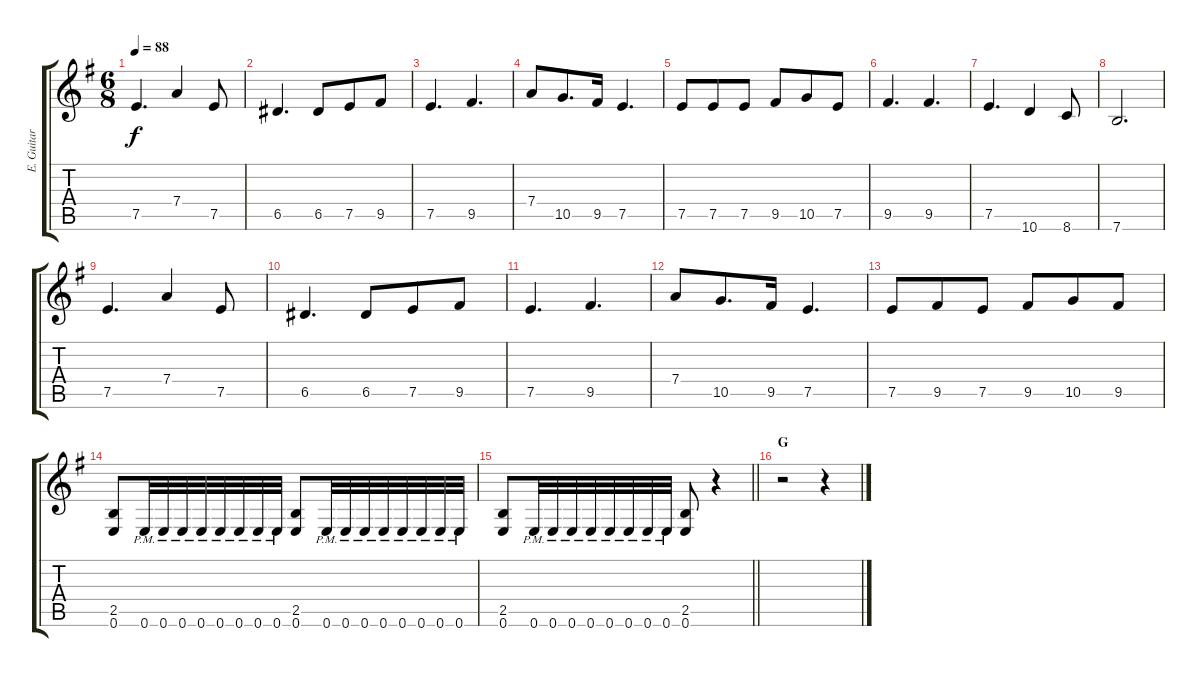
\track ("E. Guitar I" "E. Guitar ") {instrument electricguitarclean}
\staff {score tabs}
\tuning (E4 B3 G3 D3 A2 E2) {hide}
\ts (6 8)
\tempo 88
\clef g2
\ks g
7.5.4{d dy f} 7.4.4 7.5.8 |
6.5.4{d} 6.5.8 7.5.8 9.5.8 |
7.5.4{d} 9.5.4{d} |
7.4.8 10.5.8{d} 9.5.16 7.5.4{d} |
7.5.8 7.5.8 7.5.8 9.5.8 10.5.8 7.5.8 |
9.5.4{d} 9.5.4{d} |
7.5.4{d} 10.6.4 8.6.8 |
7.6.2{d} |
7.5.4{d} 7.4.4 7.5.8 |
6.5.4{d} 6.5.8 7.5.8 9.5.8 |
7.5.4{d} 9.5.4{d} |
7.4.8 10.5.8{d} 9.5.16 7.5.4{d} |
7.5.8 9.5.8 7.5.8 9.5.8 10.5.8 9.5.8 |
(2.5 0.6).8 0.6{pm}.32 0.6{pm}.32 0.6{pm}.32 0.6{pm}.32 0.6{pm}.32 0.6{pm}.32 0.6{pm}.32 0.6{pm}.32 (2.5 0.6).8 0.6{pm}.32 0.6{pm}.32 0.6{pm}.32 0.6{pm}.32 0.6{pm}.32 0.6{pm}.32 0.6{pm}.32 0.6{pm}.32 |
\barLineRight lightlight
(2.5 0.6).8 0.6{pm}.32 0.6{pm}.32 0.6{pm}.32 0.6{pm}.32 0.6{pm}.32 0.6{pm}.32 0.6{pm}.32 0.6{pm}.32 (2.5 0.6).8 r.4 |
\section ("" "G")
r.2 r.4
